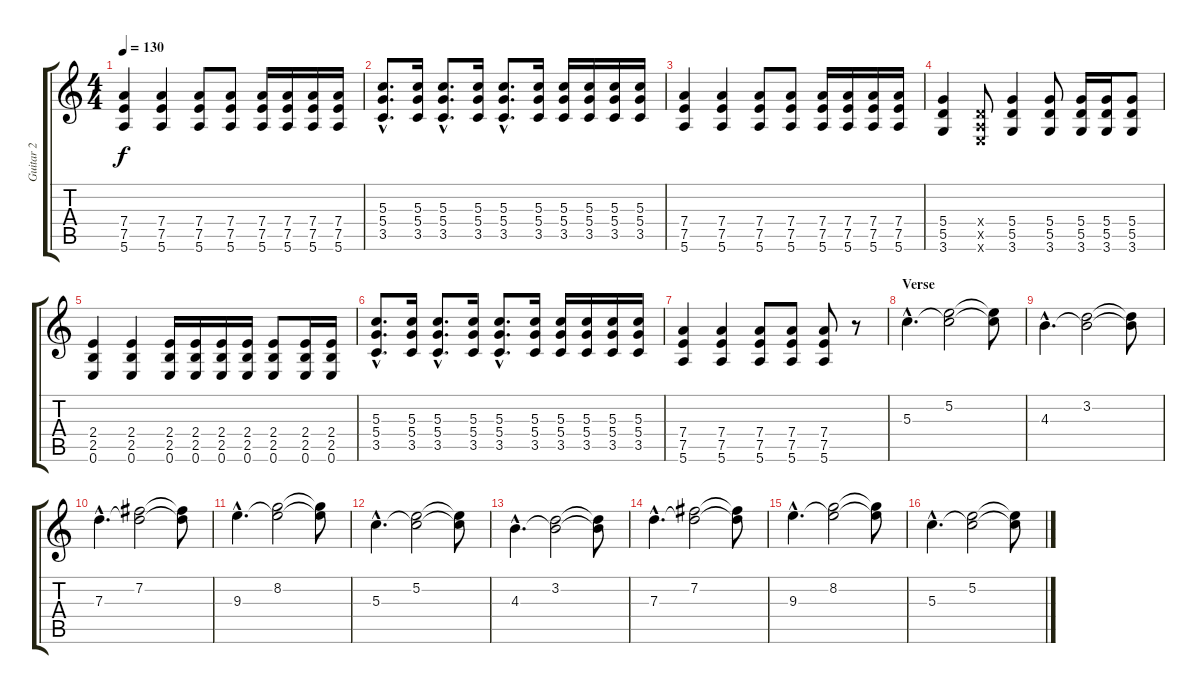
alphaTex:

\track ("Guitar 2" "Guitar 2") {instrument overdrivenguitar}
\staff {score tabs}
\tuning (E4 B3 G3 D3 A2 E2) {hide}
\ts (4 4)
\tempo 130
\clef g2
\ks c
(7.4 7.5 5.6).4{dy f} (7.4 7.5 5.6).4 (7.4 7.5 5.6).8 (7.4 7.5 5.6).8 (7.4 7.5 5.6).16 (7.4 7.5 5.6).16 (7.4 7.5 5.6).16 (7.4 7.5 5.6).16 |
(5.3{hac} 5.4{hac} 3.5{hac}).8{d} (5.3 5.4 3.5).16 (5.3{hac} 5.4{hac} 3.5{hac}).8{d} (5.3 5.4 3.5).16 (5.3{hac} 5.4{hac} 3.5{hac}).8{d} (5.3 5.4 3.5).16 (5.3 5.4 3.5).16 (5.3 5.4 3.5).16 (5.3 5.4 3.5).16 (5.3 5.4 3.5).16 |
(7.4 7.5 5.6).4 (7.4 7.5 5.6).4 (7.4 7.5 5.6).8 (7.4 7.5 5.6).8 (7.4 7.5 5.6).16 (7.4 7.5 5.6).16 (7.4 7.5 5.6).16 (7.4 7.5 5.6).16 |
(5.4 5.5 3.6).4 (0.4{x} 0.5{x} 0.6{x}).8 (5.4 5.5 3.6).4 (5.4 5.5 3.6).8 (5.4 5.5 3.6).16 (5.4 5.5 3.6).16 (5.4 5.5 3.6).8 |
(2.4 2.5 0.6).4 (2.4 2.5 0.6).4 (2.4 2.5 0.6).16 (2.4 2.5 0.6).16 (2.4 2.5 0.6).16 (2.4 2.5 0.6).16 (2.4 2.5 0.6).8 (2.4 2.5 0.6).16 (2.4 2.5 0.6).16 |
(5.3{hac} 5.4{hac} 3.5{hac}).8{d} (5.3 5.4 3.5).16 (5.3{hac} 5.4{hac} 3.5{hac}).8{d} (5.3 5.4 3.5).16 (5.3{hac} 5.4{hac} 3.5{hac}).8{d} (5.3 5.4 3.5).16 (5.3 5.4 3.5).16 (5.3 5.4 3.5).16 (5.3 5.4 3.5).16 (5.3 5.4 3.5).16 |
(7.4 7.5 5.6).4 (7.4 7.5 5.6).4 (7.4 7.5 5.6).8 (7.4 7.5 5.6).8 (7.4 7.5 5.6).8 r.8 |
\section ("" "Verse")
5.3{hac}.4{d} (5.2 5.3{t}).2 (5.2{t} 5.3{t}).8 |
4.3{hac}.4{d} (3.2 4.3{t}).2 (3.2{t} 4.3{t}).8 |
7.3{hac}.4{d} (7.2 7.3{t}).2 (7.2{t} 7.3{t}).8 |
9.3{hac}.4{d} (8.2 9.3{t}).2 (8.2{t} 9.3{t}).8 |
5.3{hac}.4{d} (5.2 5.3{t}).2 (5.2{t} 5.3{t}).8 |
4.3{hac}.4{d} (3.2 4.3{t}).2 (3.2{t} 4.3{t}).8 |
7.3{hac}.4{d} (7.2 7.3{t}).2 (7.2{t} 7.3{t}).8 |
9.3{hac}.4{d} (8.2 9.3{t}).2 (8.2{t} 9.3{t}).8 |
5.3{hac}.4{d} (5.2 5.3{t}).2 (5.2{t} 5.3{t}).8
